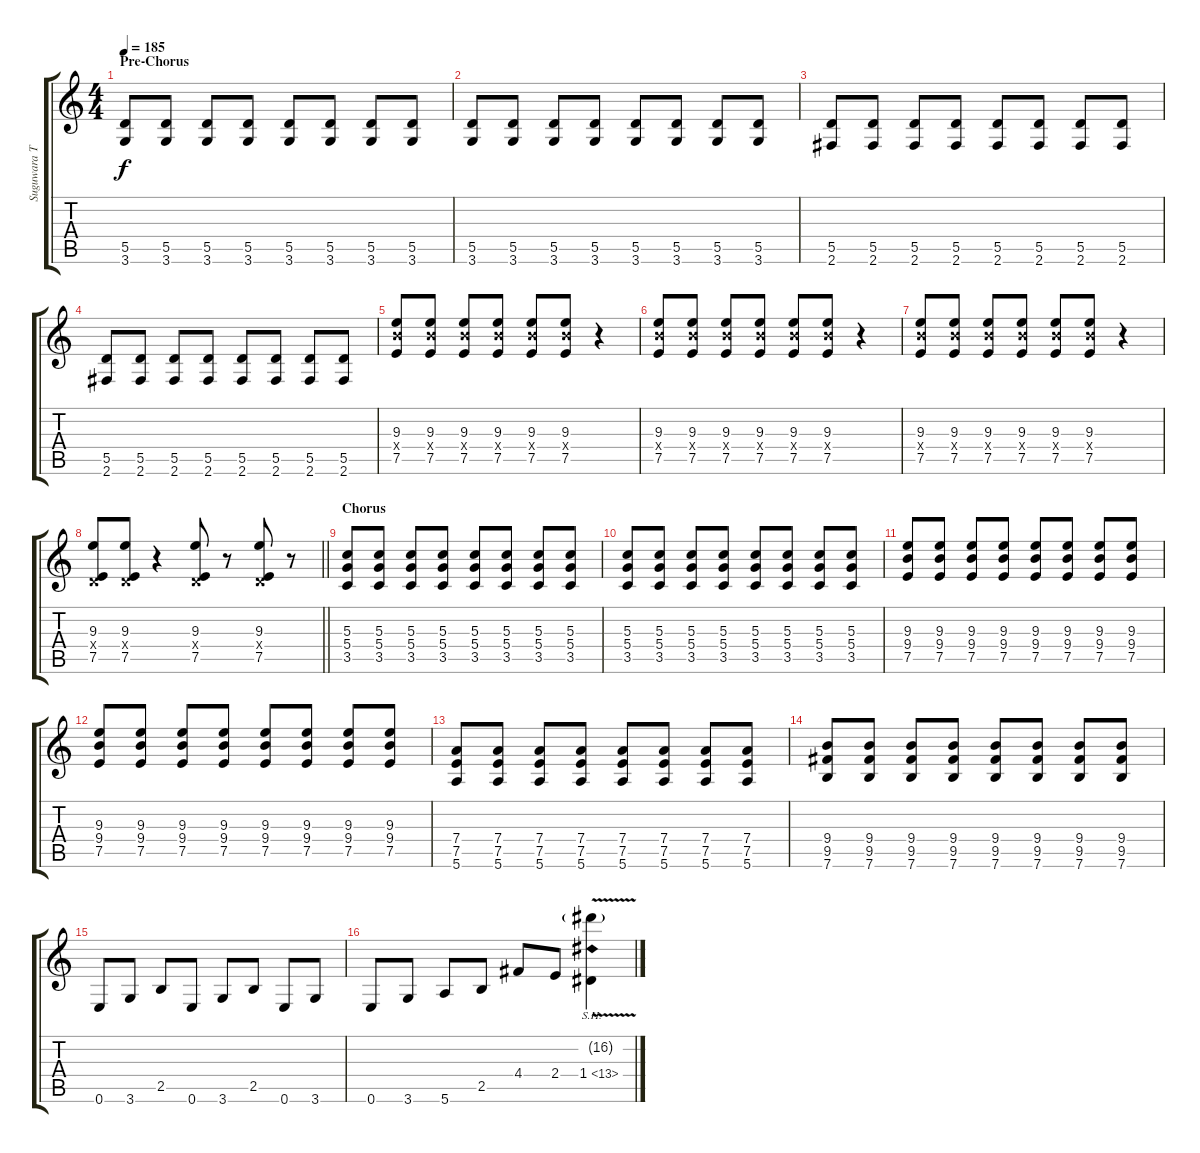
\track ("Suguwara Takuro" "Suguwara T") {instrument overdrivenguitar}
\staff {score tabs}
\tuning (E4 B3 G3 D3 A2 E2) {hide}
\ts (4 4)
\section ("" "Pre-Chorus")
\tempo 185
\clef g2
\ks c
(5.5 3.6).8{dy f instrument overdrivenguitar} (5.5 3.6).8 (5.5 3.6).8 (5.5 3.6).8 (5.5 3.6).8 (5.5 3.6).8 (5.5 3.6).8 (5.5 3.6).8 |
(5.5 3.6).8 (5.5 3.6).8 (5.5 3.6).8 (5.5 3.6).8 (5.5 3.6).8 (5.5 3.6).8 (5.5 3.6).8 (5.5 3.6).8 |
(5.5 2.6).8 (5.5 2.6).8 (5.5 2.6).8 (5.5 2.6).8 (5.5 2.6).8 (5.5 2.6).8 (5.5 2.6).8 (5.5 2.6).8 |
(5.5 2.6).8 (5.5 2.6).8 (5.5 2.6).8 (5.5 2.6).8 (5.5 2.6).8 (5.5 2.6).8 (5.5 2.6).8 (5.5 2.6).8 |
(9.3 9.4{x} 7.5).8{balance 0} (9.3 9.4{x} 7.5).8 (9.3 9.4{x} 7.5).8 (9.3 9.4{x} 7.5).8 (9.3 9.4{x} 7.5).8 (9.3 9.4{x} 7.5).8 r.4 |
(9.3 9.4{x} 7.5).8 (9.3 9.4{x} 7.5).8 (9.3 9.4{x} 7.5).8 (9.3 9.4{x} 7.5).8 (9.3 9.4{x} 7.5).8 (9.3 9.4{x} 7.5).8 r.4 |
(9.3 9.4{x} 7.5).8 (9.3 9.4{x} 7.5).8 (9.3 9.4{x} 7.5).8 (9.3 9.4{x} 7.5).8 (9.3 9.4{x} 7.5).8 (9.3 9.4{x} 7.5).8 r.4 |
\barLineRight lightlight
(9.3 0.4{x} 7.5).8 (9.3 0.4{x} 7.5).8 r.4 (9.3 0.4{x} 7.5).8 r.8 (9.3 0.4{x} 7.5).8 r.8 |
\section ("" "Chorus")
(5.3 5.4 3.5).8 (5.3 5.4 3.5).8 (5.3 5.4 3.5).8 (5.3 5.4 3.5).8 (5.3 5.4 3.5).8 (5.3 5.4 3.5).8 (5.3 5.4 3.5).8 (5.3 5.4 3.5).8 |
(5.3 5.4 3.5).8 (5.3 5.4 3.5).8 (5.3 5.4 3.5).8 (5.3 5.4 3.5).8 (5.3 5.4 3.5).8 (5.3 5.4 3.5).8 (5.3 5.4 3.5).8 (5.3 5.4 3.5).8 |
(9.3 9.4 7.5).8 (9.3 9.4 7.5).8 (9.3 9.4 7.5).8 (9.3 9.4 7.5).8 (9.3 9.4 7.5).8 (9.3 9.4 7.5).8 (9.3 9.4 7.5).8 (9.3 9.4 7.5).8 |
(9.3 9.4 7.5).8 (9.3 9.4 7.5).8 (9.3 9.4 7.5).8 (9.3 9.4 7.5).8 (9.3 9.4 7.5).8 (9.3 9.4 7.5).8 (9.3 9.4 7.5).8 (9.3 9.4 7.5).8 |
(7.4 7.5 5.6).8 (7.4 7.5 5.6).8 (7.4 7.5 5.6).8 (7.4 7.5 5.6).8 (7.4 7.5 5.6).8 (7.4 7.5 5.6).8 (7.4 7.5 5.6).8 (7.4 7.5 5.6).8 |
(9.4 9.5 7.6).8 (9.4 9.5 7.6).8 (9.4 9.5 7.6).8 (9.4 9.5 7.6).8 (9.4 9.5 7.6).8 (9.4 9.5 7.6).8 (9.4 9.5 7.6).8 (9.4 9.5 7.6).8 |
0.6.8 3.6.8 2.5.8 0.6.8 3.6.8 2.5.8 0.6.8 3.6.8 |
0.6.8 3.6.8 5.6.8 2.5.8 4.4.8 2.4.8 (16.2{v g} 1.4{sh 12}).4
